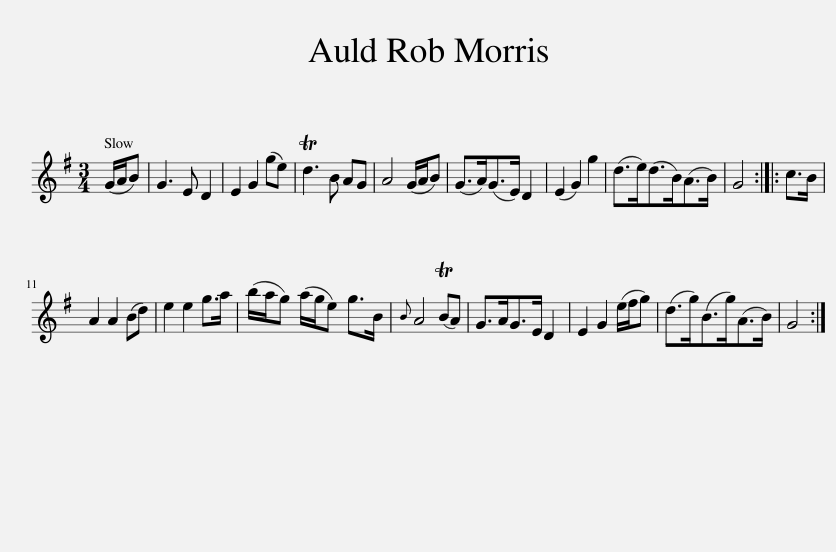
X:1
L:1/8
M:3/4
I:linebreak $
K:G
V:1 treble
V:1
 (G/A/B) | G3 E D2 | E2 G2 (ge) | Td3 B AG | A4 (G/A/B) | %5
 (G>A)(G>E) D2 | (E2 G2) g2 | (d>e)(d>B)(A>B) | G4 :: c>B |$ %10
 A2 A2 (Bd) | e2 e2 g>a | (b/a/g) (a/g/e) g>B |{B} A4 (TBA) | G>AG>E D2 | %15
 E2 G2 (e/f/g) | (d>g)(B>g)(A>B) | G4 :| %18
